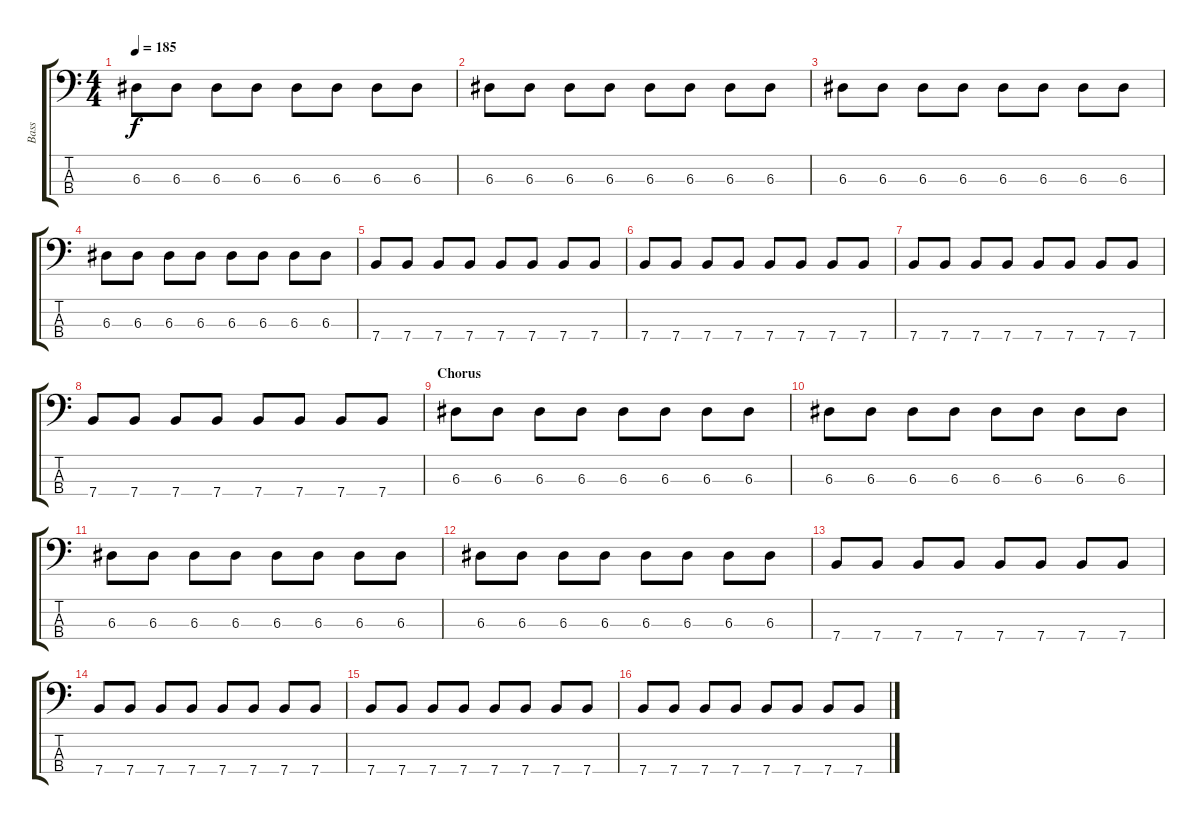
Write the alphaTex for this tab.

\track ("Bass" "Bass") {instrument electricbasspick}
\staff {score tabs}
\tuning (G2 D2 A1 E1) {hide}
\ts (4 4)
\tempo 185
\clef f4
\ks c
6.3.8{dy f} 6.3.8 6.3.8 6.3.8 6.3.8 6.3.8 6.3.8 6.3.8 |
6.3.8 6.3.8 6.3.8 6.3.8 6.3.8 6.3.8 6.3.8 6.3.8 |
6.3.8 6.3.8 6.3.8 6.3.8 6.3.8 6.3.8 6.3.8 6.3.8 |
6.3.8 6.3.8 6.3.8 6.3.8 6.3.8 6.3.8 6.3.8 6.3.8 |
7.4.8 7.4.8 7.4.8 7.4.8 7.4.8 7.4.8 7.4.8 7.4.8 |
7.4.8 7.4.8 7.4.8 7.4.8 7.4.8 7.4.8 7.4.8 7.4.8 |
7.4.8 7.4.8 7.4.8 7.4.8 7.4.8 7.4.8 7.4.8 7.4.8 |
7.4.8 7.4.8 7.4.8 7.4.8 7.4.8 7.4.8 7.4.8 7.4.8 |
\section ("" "Chorus")
6.3.8 6.3.8 6.3.8 6.3.8 6.3.8 6.3.8 6.3.8 6.3.8 |
6.3.8 6.3.8 6.3.8 6.3.8 6.3.8 6.3.8 6.3.8 6.3.8 |
6.3.8 6.3.8 6.3.8 6.3.8 6.3.8 6.3.8 6.3.8 6.3.8 |
6.3.8 6.3.8 6.3.8 6.3.8 6.3.8 6.3.8 6.3.8 6.3.8 |
7.4.8 7.4.8 7.4.8 7.4.8 7.4.8 7.4.8 7.4.8 7.4.8 |
7.4.8 7.4.8 7.4.8 7.4.8 7.4.8 7.4.8 7.4.8 7.4.8 |
7.4.8 7.4.8 7.4.8 7.4.8 7.4.8 7.4.8 7.4.8 7.4.8 |
7.4.8 7.4.8 7.4.8 7.4.8 7.4.8 7.4.8 7.4.8 7.4.8
